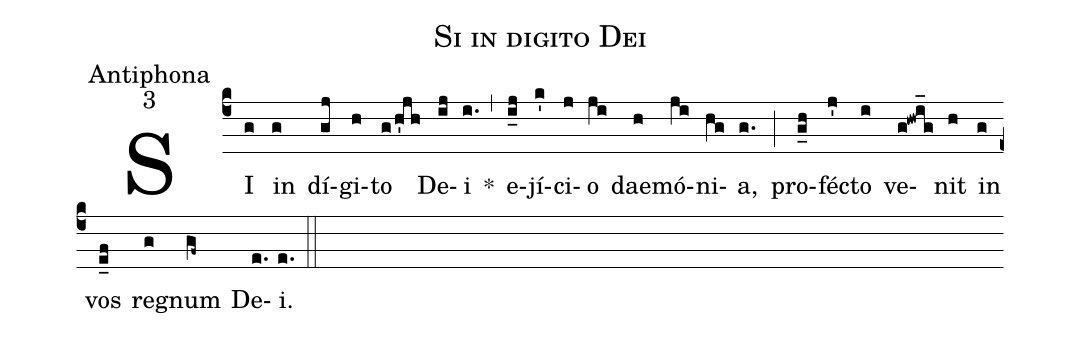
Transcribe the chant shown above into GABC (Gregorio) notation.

name:Si in digito Dei;
office-part:Antiphona;
mode:3;
%%
(c4) SI(g) in(g) dí(gj)gi(h)to(g/h'jh) De(ij)i(i.) *(,) e(i_j)jí(k')ci(j)o(ji) dae(h)mó(ji)ni(hg)a,(g.) (;) pro(g_h)fé(j')cto(i) ve(g!hwi_g)nit(h) in(g) vos(e_f) re(g)gnum(gf~) De(e.)i.(e.) (::)
